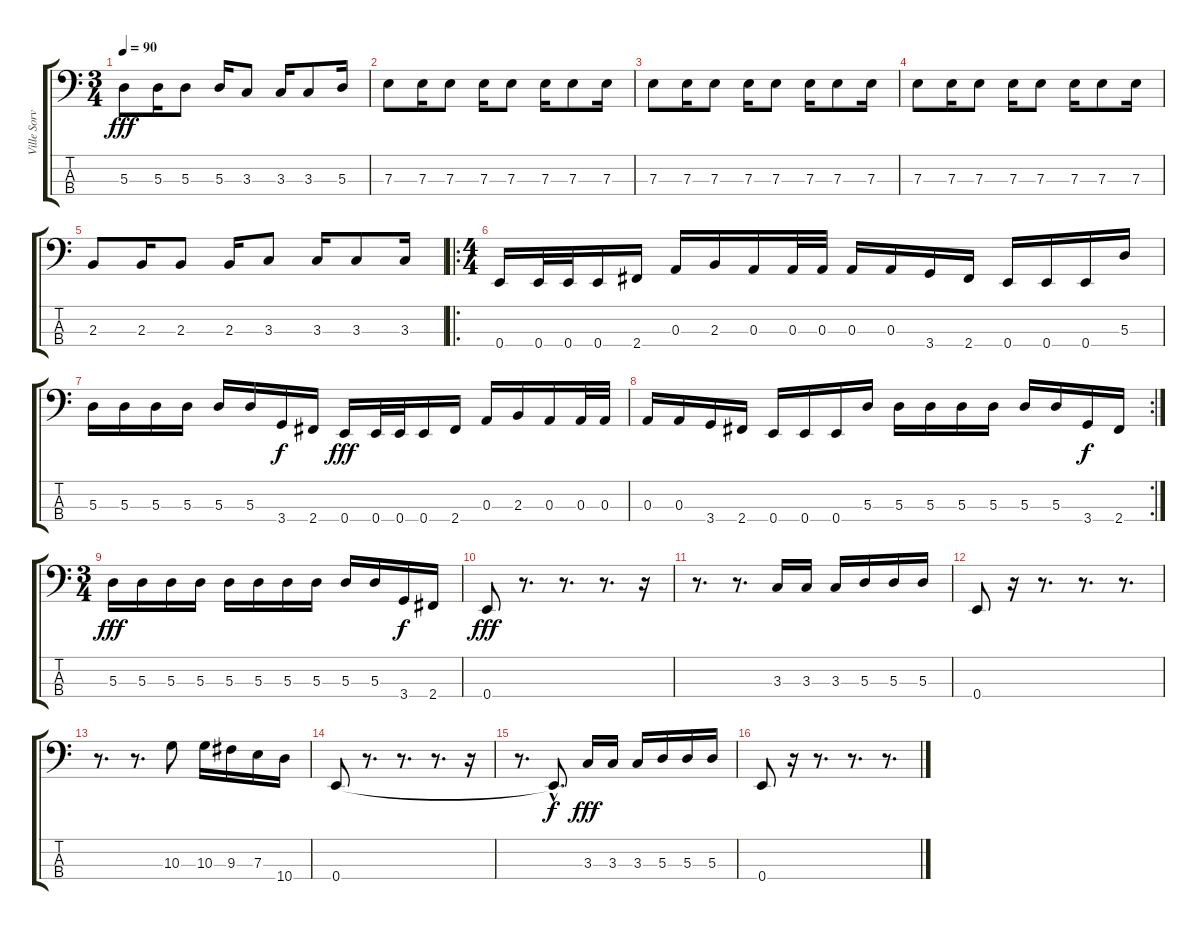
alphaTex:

\track ("Ville Sorvali" "Ville Sorv") {instrument electricbasspick}
\staff {score tabs}
\tuning (G2 D2 A1 E1) {hide}
\ts (3 4)
\tempo 90
\clef f4
\ks c
5.3.8{dy fff} 5.3.16 5.3.8 5.3.16 3.3.8 3.3.16 3.3.8 5.3.16 |
7.3.8 7.3.16 7.3.8 7.3.16 7.3.8 7.3.16 7.3.8 7.3.16 |
7.3.8 7.3.16 7.3.8 7.3.16 7.3.8 7.3.16 7.3.8 7.3.16 |
7.3.8 7.3.16 7.3.8 7.3.16 7.3.8 7.3.16 7.3.8 7.3.16 |
2.3.8 2.3.16 2.3.8 2.3.16 3.3.8 3.3.16 3.3.8 3.3.16 |
\ro
\ts (4 4)
0.4.16{volume 16 balance 11 instrument electricbasspick} 0.4.32 0.4.32 0.4.16 2.4.16 0.3.16 2.3.16 0.3.16 0.3.32 0.3.32 0.3.16 0.3.16 3.4.16 2.4.16 0.4.16 0.4.16 0.4.16 5.3.16 |
5.3.16 5.3.16 5.3.16 5.3.16 5.3.16 5.3.16 3.4.16{dy f} 2.4.16 0.4.16{dy fff} 0.4.32 0.4.32 0.4.16 2.4.16 0.3.16 2.3.16 0.3.16 0.3.32 0.3.32 |
\rc 2
0.3.16 0.3.16 3.4.16 2.4.16 0.4.16 0.4.16 0.4.16 5.3.16 5.3.16 5.3.16 5.3.16 5.3.16 5.3.16 5.3.16 3.4.16{dy f} 2.4.16 |
\ts (3 4)
5.3.16{dy fff} 5.3.16 5.3.16 5.3.16 5.3.16 5.3.16 5.3.16 5.3.16 5.3.16 5.3.16 3.4.16{dy f} 2.4.16 |
0.4.8{dy fff} r.8{d} r.8{d} r.8{d} r.16 |
r.8{d} r.8{d} 3.3.16 3.3.16 3.3.16 5.3.16 5.3.16 5.3.16 |
0.4.8 r.16 r.8{d} r.8{d} r.8{d} |
r.8{d} r.8{d} 10.3.8 10.3.16 9.3.16 7.3.16 10.4.16 |
0.4.8 r.8{d} r.8{d} r.8{d} r.16 |
r.8{d} 0.4{hac t}.8{d dy f} 3.3.16{dy fff} 3.3.16 3.3.16 5.3.16 5.3.16 5.3.16 |
0.4.8 r.16 r.8{d} r.8{d} r.8{d}
